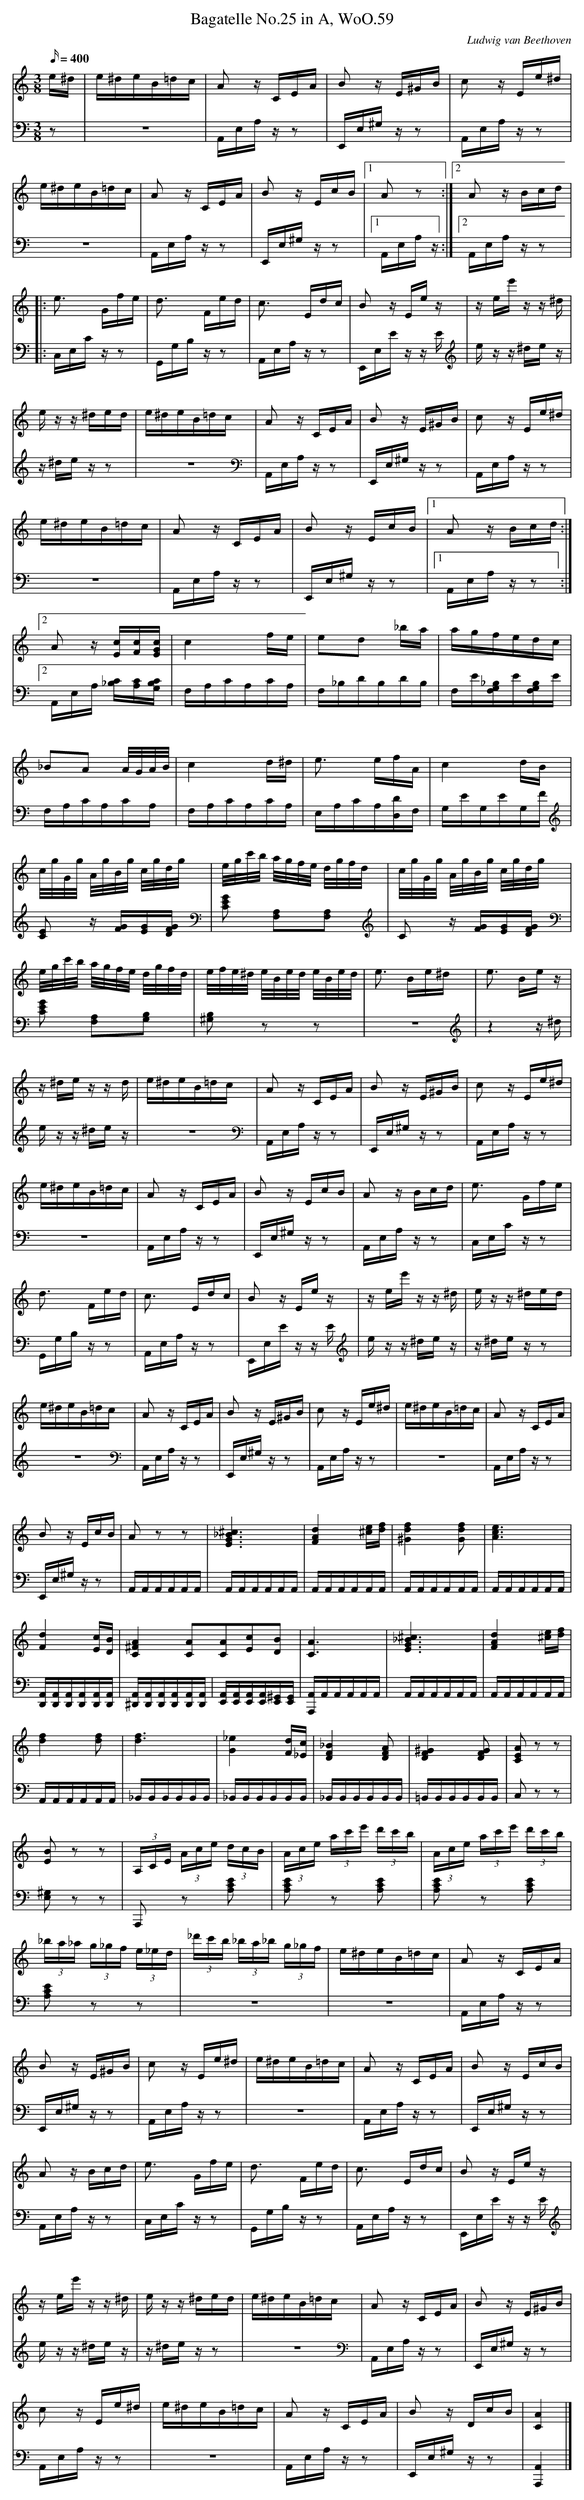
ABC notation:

X:1
T:Bagatelle No.25 in A, WoO.59
C:Ludwig van Beethoven
V:1
V:2
M:3/8
L:1/16
Q:400
K:Am
V:1
e^d|e^deB=dc|A2 z CEA|B2 z E^GB|c2 z Ee^d|
V:2
z2|z6|A,,E,A, z z2|E,,E,^G, z z2|A,,E,A, z z2|
V:1
e^deB=dc|A2 z CEA|B2 z EcB|[1A2 z2:|[2A2z Bcd|
V:2
z6|A,,E,A, z z2|E,,E,^G, z z2|[1A,,E,A, z :|[2A,,E,A, z z2|
V:1
|:e3 Gfe|d3 Fed|c3 Edc|B2 z Ee z|z ee' z z ^d|
V:2
|:C,E,C z z2|G,,G,B, z z2|A,,E,A, z z2|E,,E,E z z E|e z z ^de z|
V:1
e z z ^ded|e^deB=dc|A2 z CEA|B2 zE^GB|c2 z Ee^d|
V:2
z ^de z z2|z6|A,,E,A, z z2|E,,E,^G, z z2|A,,E,A, z z2|
V:1
e^deB=dc|A2 z CEA|B2 z EcB|[1A2 z Bcd:|
V:2
z6|A,,E,A, z z2|E,,E,^G, z z2|[1A,,E,A, z z2:|
V:1
[2A2 z [Ec][Fc][EGc]|c4 fe|e2d2 _ba|agfedc|
V:2
[2A,,E,A, [_B,C][A,C][G,B,C]|F,A,CA,CA,|F,_B,DB,DB,|F,E[F,G,_B,]E[F,G,B,]E|
V:1
_B2A2 A/G/A/B/|c4 d^d|e3 efA|c4 dB|
V:2
F,A,CA,CA,|F,A,CA,CA,|E,A,CA,[D,D]F,|G,EG,EG,F|
V:1
c/g/G/g/ A/g/B/g/ c/g/d/g/|e/g/c'/b/ a/g/f/e/ d/g/f/d/|c/g/G/g/ A/g/B/g/ c/g/d/g/|
V:2
[C2E2] z [FG][EG][DFG]|[C2E2G2] [F,2A,2][F,2A,2]|C2 z [FG][EG][DFG]|
V:1
e/g/c'/b/ a/g/f/e/ d/g/f/d/|e/f/e/^d/ e/B/e/d/ e/B/e/d/|e3 Be^d|e3 Be z|
V:2
[C2E2G2] [F,2A,2][G,2B,2]|[^G,2B,2] z2 z2|z6|z4 z ^d|
V:1
z ^de z z d|e^deB=dc|A2 z CEA|B2 z E^GB|c2 z Ee^d|
V:2
e z z ^de z|z6|A,,E,A, z z2|E,,E,^G, z z2|A,,E,A, z z2|
V:1
e^deB=dc|A2 z CEA|B2 z EcB|A2 z Bcd|e3 Gfe|
V:2
z6|A,,E,A, z z2|E,,E,^G, z z2|A,,E,A, z z2|C,E,C z z2|
V:1
d3 Fed|c3 Edc|B2 z Ee z|z ee' zz ^d|e z z ^ded|
V:2
G,,G,B, z z2|A,,E,A, z z2|E,,E,E z z E|e z z ^de z|z ^de z z2|
V:1
e^deB=dc|A2 z CEA|B2 z E^GB|c2 z Ee^d|e^deB=dc|A2 z CEA|
V:2
z6|A,,E,A, z z2|E,,E,^G, z z2|A,,E,A, z z2|z6|A,,E,A, z z2|
V:1
B2 z EcB|A2 z2 z2|[E6G6_B6^c6]|[F4A4d4][^ce][df]|[^G4d4f4][G2d2f2]|[A6c6e6]|
V:2
E,,E,^G, z z2|A,,A,,A,,A,,A,,A,,|A,,A,,A,,A,,A,,A,,|A,,A,,A,,A,,A,,A,,|A,,A,,A,,A,,A,,A,,|A,,A,,A,,A,,A,,A,,|
V:1
[F4d4][Ec][DB]|[C4^F4A4][C2A2][C2A2][E2c2][D2B2]|[C6A6]|[E6G6_B6^c6]|[F4A4d4][^ce][df]|
V:2
[D,,A,,][D,,A,,][D,,A,,][D,,A,,][D,,A,,][D,,A,,]|[^D,,A,,][D,,A,,][D,,A,,][D,,A,,][D,,A,,][D,,A,,]|[E,,A,,][E,,A,,][E,,A,,][E,,A,,][E,,^G,,][E,,G,,]|[A,,,A,,]A,,A,,A,,A,,A,,|A,,A,,A,,A,,A,,A,,|A,,A,,A,,A,,A,,A,,|
V:1
[d4f4][d2f2]|[d6f6]|[G4_e4][Fd][_Ec]|[D4F4_B4][D2F2A2]|[D4F4^G4][D2F2G2]|[C2E2A2] z2 z2|
V:2
A,,A,,A,,A,,A,,A,,|_B,,B,,B,,B,,B,,B,,|_B,,B,,B,,B,,B,,B,,|_B,,B,,B,,B,,B,,B,,|=B,,B,,B,,B,,B,,B,,|C,2 z2 z2|
V:1
[E2B2] z2 z2|(3A,CE (3Ace (3dcB|(3Ace (3ac'e' (3d'c'b|(3Ace (3ac'e' (3d'c'b|
V:2
[E,2^G,2] z2 z2|A,,,2 z2 [A,2C2E2]|[A,2C2E2] z2 [A,2C2E2]|[A,2C2E2] z2 [A,2C2E2]|
V:1
(3_ba_a (3g_gf (3e_ed|(3_d'c'b (3_ba_b (3g_gf|e^deB=dc|A2 z CEA|
V:2
[A,2C2E2] z2 z2|z6|z6|A,,E,A, z z2|
V:1
B2 z E^GB|c2 z Ee^d|e^deB=dc|A2 z CEA|B2 z EcB|
V:2
E,,E,^G, z z2|A,,E,A, z z2|z6|A,,E,A, z z2|E,,E,^G, z z2|
V:1
A2 z Bcd|e3 Gfe|d3 Fed|c3 Edc|B2 z Ee z|
V:2
A,,E,A, z z2|C,E,C z z2|G,,G,B, z z2|A,,E,A, z z2|E,,E,E z z E|
V:1
z ee' z z ^d|e z z ^ded|e^deB=dc|A2 z CEA|B2 z E^GB|
V:2
e z z ^de z|z ^de z z2|z6|A,,E,A, z z2|E,,E,^G, z z2|
V:1
c2 z Ee^d|e^deB=dc|A2 z CEA|B2 z DcB|[C4A4]|]
V:2
A,,E,A, z z2|z6|A,,E,A, z z2|E,,E,^G, z z2|[A,,,4A,,4]|]
